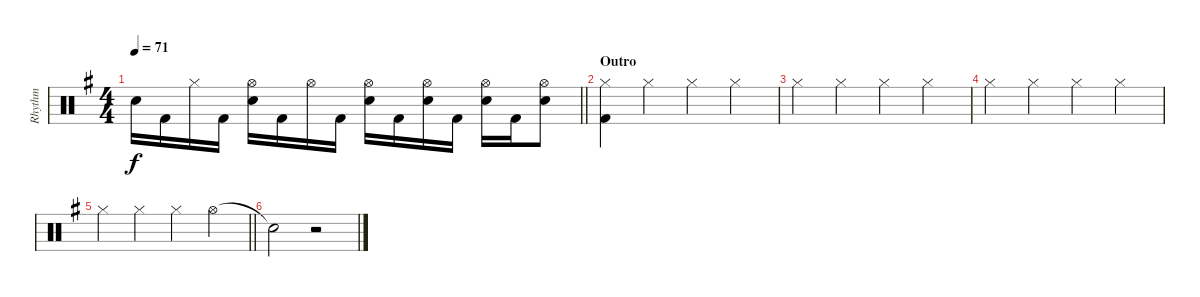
\track ("Rhythm" "Rhythm") {instrument percussion}
\staff {score}
\articulation defaults
\ts (4 4)
\tempo 71
\clef neutral
\barLineRight lightlight
\ks eminor "Snare (hit) 2".16{dy f} "Kick (hit) 2".16 "Hi-Hat (closed)".16 "Kick (hit) 2".16
("Hi-Hat (open)" "Snare (hit) 2").16 "Kick (hit) 2".16 "Hi-Hat (open)".16 "Kick (hit) 2".16 ("Hi-Hat (open)" "Snare (hit) 2").16 "Kick (hit) 2".16 ("Hi-Hat (open)" "Snare (hit) 2").16 "Kick (hit) 2".16 ("Hi-Hat (open)" "Snare (hit) 2").16 "Kick (hit) 2".16 ("Hi-Hat (open)" "Snare (hit) 2").8 |
\section ("" "Outro")
("Hi-Hat (closed)" "Kick (hit) 2").4 "Hi-Hat (closed)".4 "Hi-Hat (closed)".4 "Hi-Hat (closed)".4 |
"Hi-Hat (closed)".4 "Hi-Hat (closed)".4 "Hi-Hat (closed)".4 "Hi-Hat (closed)".4 |
"Hi-Hat (closed)".4 "Hi-Hat (closed)".4 "Hi-Hat (closed)".4 "Hi-Hat (closed)".4 |
\barLineRight lightlight "Hi-Hat (closed)".4 "Hi-Hat (closed)".4 "Hi-Hat (closed)".4 "Hi-Hat (open)".4
|
"Snare (hit)"{t}.2 r.2
